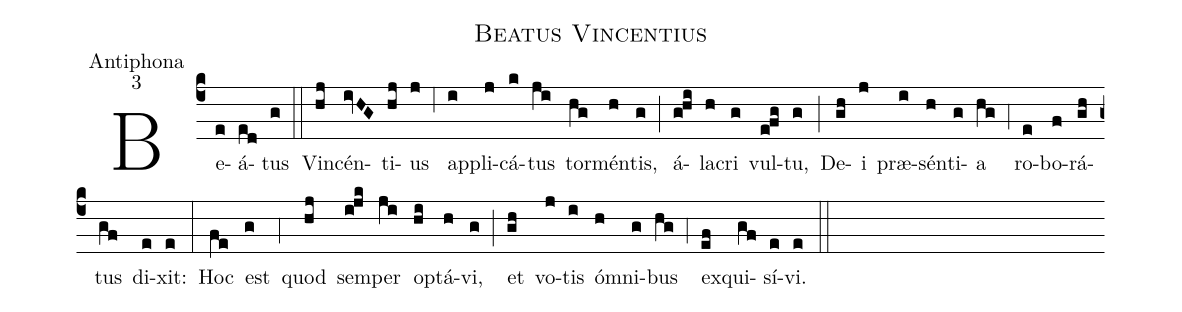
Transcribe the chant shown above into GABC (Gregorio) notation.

name:Beatus Vincentius;
office-part:Antiphona;
mode:3;
%%
(c4) Be(e)á(ed)tus(g) (::)
Vin(hj)cén(ivHG)ti(hj)us(j) (,6) ap(i)pli(j)cá(k)tus(ji) tor(hg)mén(h)tis,(g) (;) á(g!hi)la(h)cri(g) vul(e!fg)tu,(g) (;) De(gh)i(j) præ(i)sén(h)ti(g)a(hg) (,4) ro(e)bo(f)rá(gh)tus(gf) di(e)xit:(e) (:)
Hoc(fe) est(g) (,4) quod(hj) sem(i!jk)per(ji) op(hi)tá(h)vi,(g) (;) et(gh) vo(j)tis(i) ó(h)mni(g)bus(hg) (,4) ex(ef)qui(gf)sí(e)vi.(e) (::)
